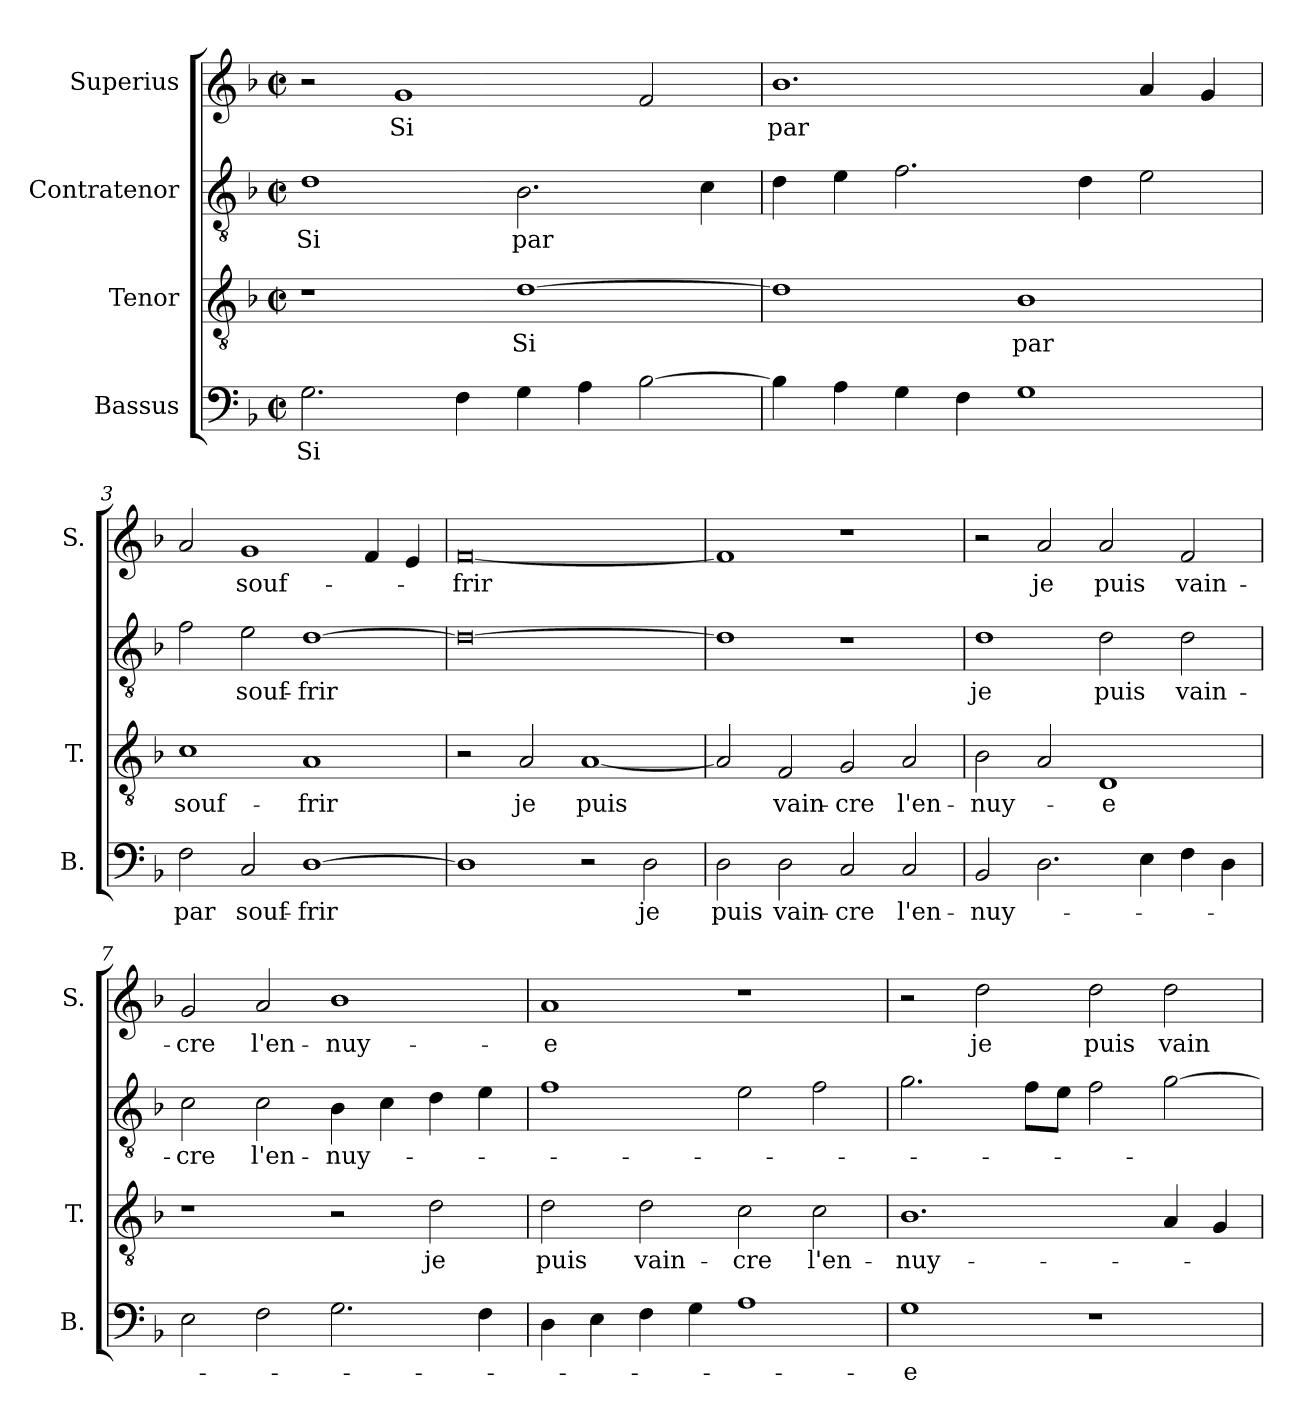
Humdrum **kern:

**kern	**text	**kern	**text	**kern	**text	**kern	**text
*part4	*part4	*part3	*part3	*part2	*part2	*part1	*part1
*staff4	*staff4	*staff3	*staff3	*staff2	*staff2	*staff1	*staff1
*I"Bassus	*	*I"Tenor	*	*I"Contratenor	*	*I"Superius	*
*I'B.	*	*I'T.	*	*	*	*I'S.	*
*clefF4	*	*clefGv2	*	*clefGv2	*	*clefG2	*
*	*	*ITrd7c12	*	*ITrd7c12	*	*	*
*k[b-]	*	*k[b-]	*	*k[b-]	*	*k[b-]	*
*F:	*	*F:	*	*F:	*	*F:	*
*M2/2	*	*M2/2	*	*M2/2	*	*M2/2	*
*met(c|)	*	*met(c|)	*	*met(c|)	*	*met(c|)	*
=1	=1	=1	=1	=1	=1	=1	=1
2.G\	Si	1r	.	1D\	Si	2r	.
.	.	.	.	.	.	1g/	Si
4F\	.	.	.	.	.	.	.
4G\	.	[1D\	Si	2.BB-\	par	.	.
4A\	.	.	.	.	.	.	.
[2B-\	.	.	.	.	.	2f/	.
.	.	.	.	4C\	.	.	.
=2	=2	=2	=2	=2	=2	=2	=2
4B-\]	.	1D\]	.	4D\	.	1.b-\	par
4A\	.	.	.	4E\	.	.	.
4G\	.	.	.	2.F\	.	.	.
4F\	.	.	.	.	.	.	.
1G\	.	1BB-\	par	.	.	.	.
.	.	.	.	4D\	.	.	.
.	.	.	.	2E\	.	4a/	.
.	.	.	.	.	.	4g/	.
=3	=3	=3	=3	=3	=3	=3	=3
2F\	par	1C\	souf-	2F\	.	2a/	.
2C/	souf-	.	.	2E\	souf-	1g/	souf-
[1D\	-frir	1AA/	-frir	[1D\	-frir	.	.
.	.	.	.	.	.	4f/	.
.	.	.	.	.	.	4e/	.
=4	=4	=4	=4	=4	=4	=4	=4
1D\]	.	2r	.	0D\_	.	[0f/	-frir
.	.	2AA/	je	.	.	.	.
2r	.	[1AA/	puis	.	.	.	.
2D\	je	.	.	.	.	.	.
!!LO:LB:g=z
=5	=5	=5	=5	=5	=5	=5	=5
2D\	puis	2AA/]	.	1D\]	.	1f/]	.
2D\	vain-	2FF/	vain-	.	.	.	.
2C/	-cre	2GG/	-cre	1r	.	1r	.
2C/	l'en-	2AA/	l'en-	.	.	.	.
=6	=6	=6	=6	=6	=6	=6	=6
2BB-/	-nuy-	2BB-\	-nuy-	1D\	je	2r	.
2.D\	.	2AA/	.	.	.	2a/	je
.	.	1DD/	-e	2D\	puis	2a/	puis
4E\	.	.	.	.	.	.	.
4F\	.	.	.	2D\	vain-	2f/	vain-
4D\	.	.	.	.	.	.	.
=7	=7	=7	=7	=7	=7	=7	=7
2E\	.	1r	.	2C\	-cre	2g/	-cre
2F\	.	.	.	2C\	l'en-	2a/	l'en-
2.G\	.	2r	.	4BB-\	-nuy-	1b-\	-nuy-
.	.	.	.	4C\	.	.	.
.	.	2D\	je	4D\	.	.	.
4F\	.	.	.	4E\	.	.	.
=8	=8	=8	=8	=8	=8	=8	=8
4D\	.	2D\	puis	1F\	.	1a/	-e
4E\	.	.	.	.	.	.	.
4F\	.	2D\	vain-	.	.	.	.
4G\	.	.	.	.	.	.	.
1A\	.	2C\	-cre	2E\	.	1r	.
.	.	2C\	l'en-	2F\	.	.	.
=9	=9	=9	=9	=9	=9	=9	=9
1G\	-e	1.BB-\	-nuy-	2.G\	.	2r	.
.	.	.	.	.	.	2dd\	je
.	.	.	.	8F\L	.	.	.
.	.	.	.	8E\J	.	.	.
1r	.	.	.	2F\	.	2dd\	puis
.	.	4AA/	.	[2G\	.	2dd\	vain-
.	.	4GG/	.	.	.	.	.
=	=	=	=	=	=	=	=
*-	*-	*-	*-	*-	*-	*-	*-
